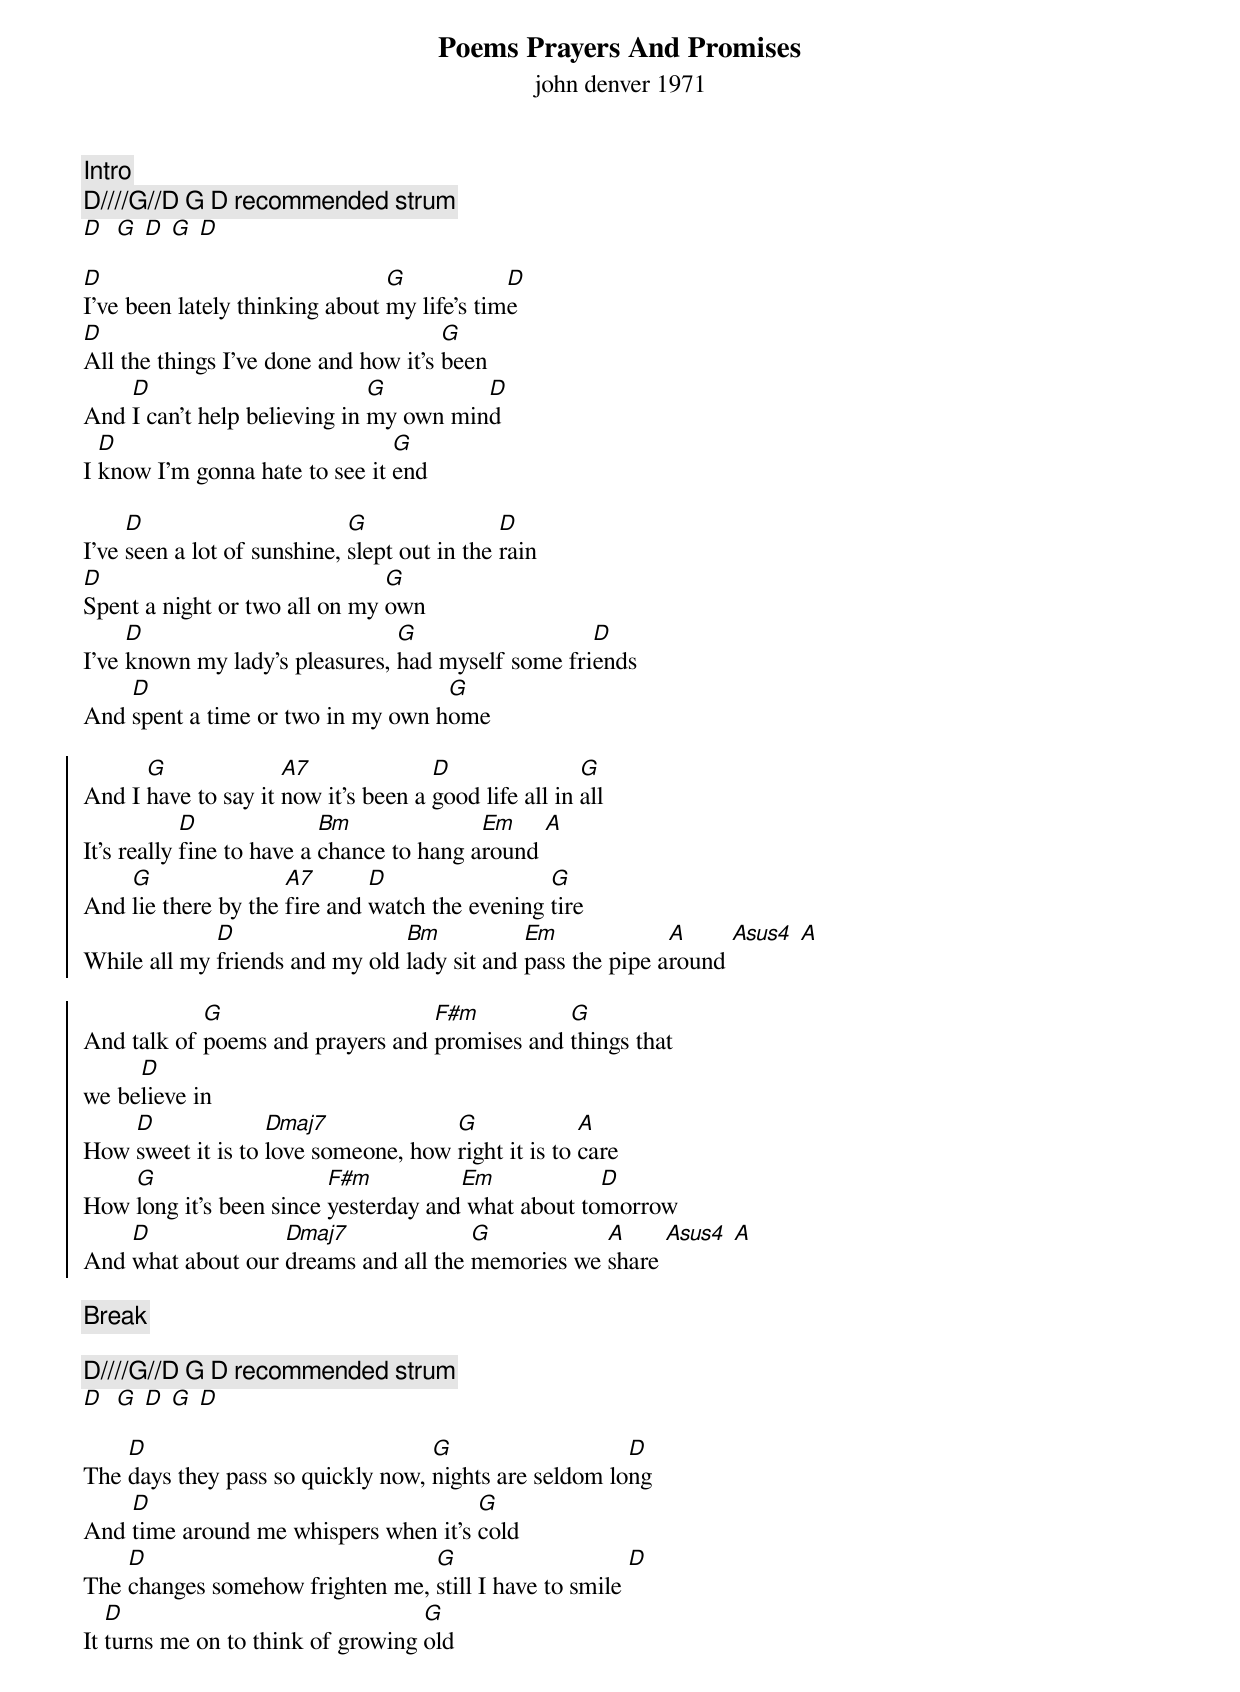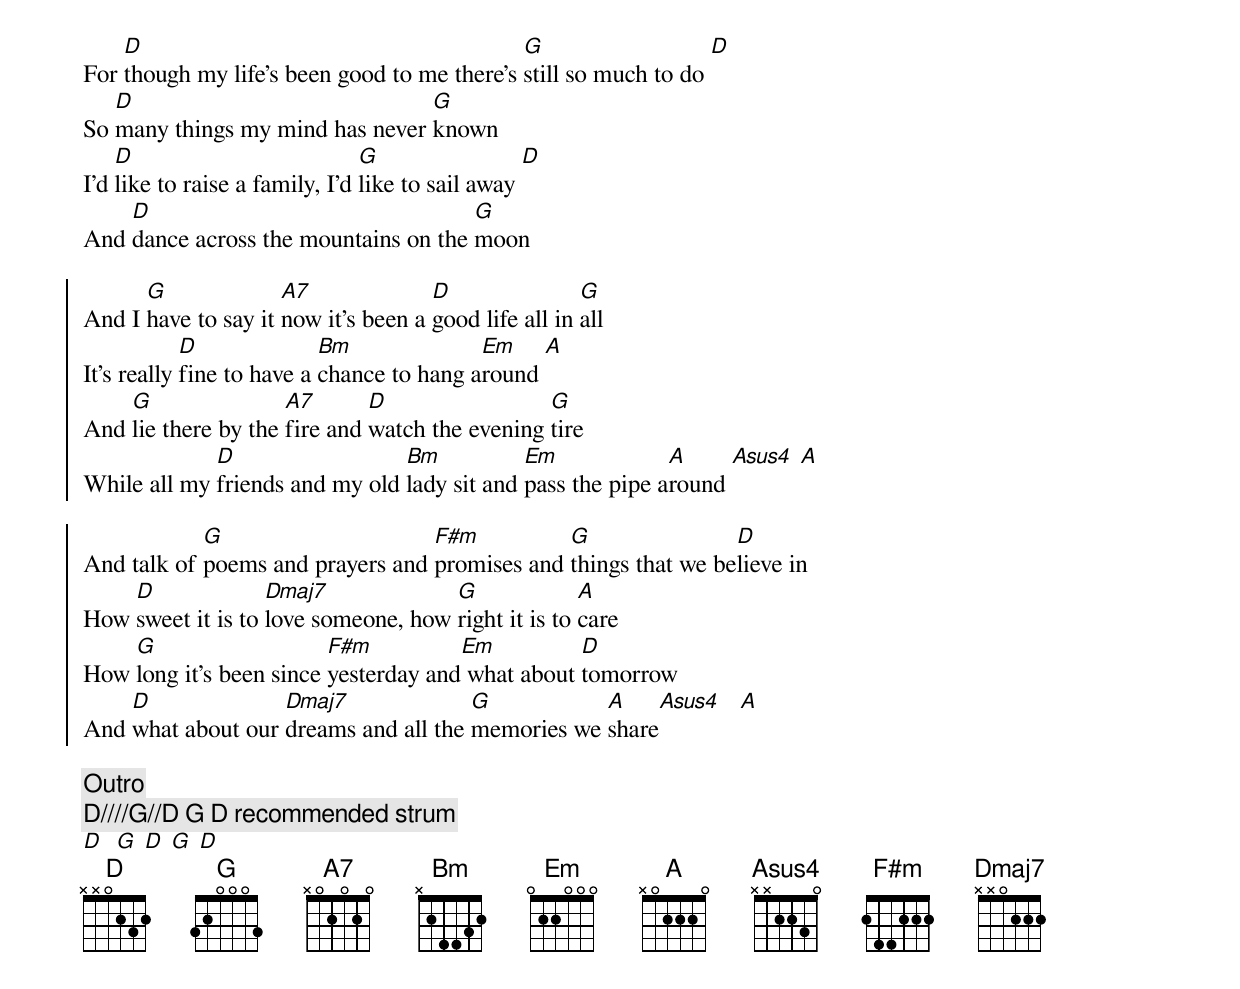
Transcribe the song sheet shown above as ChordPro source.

{title: Poems Prayers And Promises}
{subtitle: john denver 1971}

{c:Intro}
{c:D////G//D G D recommended strum}
[D]  [G] [D] [G] [D]

[D]I've been lately thinking about [G]my life's tim[D]e
[D]All the things I've done and how it's [G]been
And [D]I can't help believing in [G]my own min[D]d
I [D]know I'm gonna hate to see it [G]end

I've [D]seen a lot of sunshine, [G]slept out in the [D]rain
[D]Spent a night or two all on my [G]own
I've [D]known my lady's pleasures, [G]had myself some fri[D]ends
And [D]spent a time or two in my own h[G]ome

{soc}
And I [G]have to say it [A7]now it’s been a [D]good life all in [G]all
It’s really [D]fine to have a [Bm]chance to hang a[Em]round [A]
And [G]lie there by the [A7]fire and [D]watch the evening [G]tire
While all my [D]friends and my old [Bm]lady sit and [Em]pass the pipe a[A]round [Asus4] [A]

And talk of [G]poems and prayers and [F#m]promises and [G]things that
we be[D]lieve in
How [D]sweet it is to [Dmaj7]love someone, how [G]right it is to [A]care
How [G]long it's been since [F#m]yesterday and[Em] what about to[D]morrow
And [D]what about our [Dmaj7]dreams and all the [G]memories we [A]share [Asus4] [A]
{eoc}

{c:Break}

{c:D////G//D G D recommended strum}
[D]  [G] [D] [G] [D]

The [D]days they pass so quickly now, [G]nights are seldom lo[D]ng
And [D]time around me whispers when it's [G]cold
The [D]changes somehow frighten me, [G]still I have to smile [D]
It [D]turns me on to think of growing [G]old

For [D]though my life's been good to me there's [G]still so much to do [D]
So [D]many things my mind has never [G]known
I'd [D]like to raise a family, I'd [G]like to sail away [D]
And [D]dance across the mountains on the [G]moon

{soc}
And I [G]have to say it [A7]now it’s been a [D]good life all in [G]all
It’s really [D]fine to have a [Bm]chance to hang a[Em]round [A]
And [G]lie there by the [A7]fire and [D]watch the evening [G]tire
While all my [D]friends and my old [Bm]lady sit and [Em]pass the pipe a[A]round [Asus4] [A]

And talk of [G]poems and prayers and [F#m]promises and [G]things that we be[D]lieve in
How [D]sweet it is to [Dmaj7]love someone, how [G]right it is to [A]care
How [G]long it's been since [F#m]yesterday and[Em] what about [D]tomorrow
And [D]what about our [Dmaj7]dreams and all the [G]memories we [A]share[Asus4]   [A]
{eoc}

{c:Outro}
{c:D////G//D G D recommended strum}
[D]  [G] [D] [G] [D]
